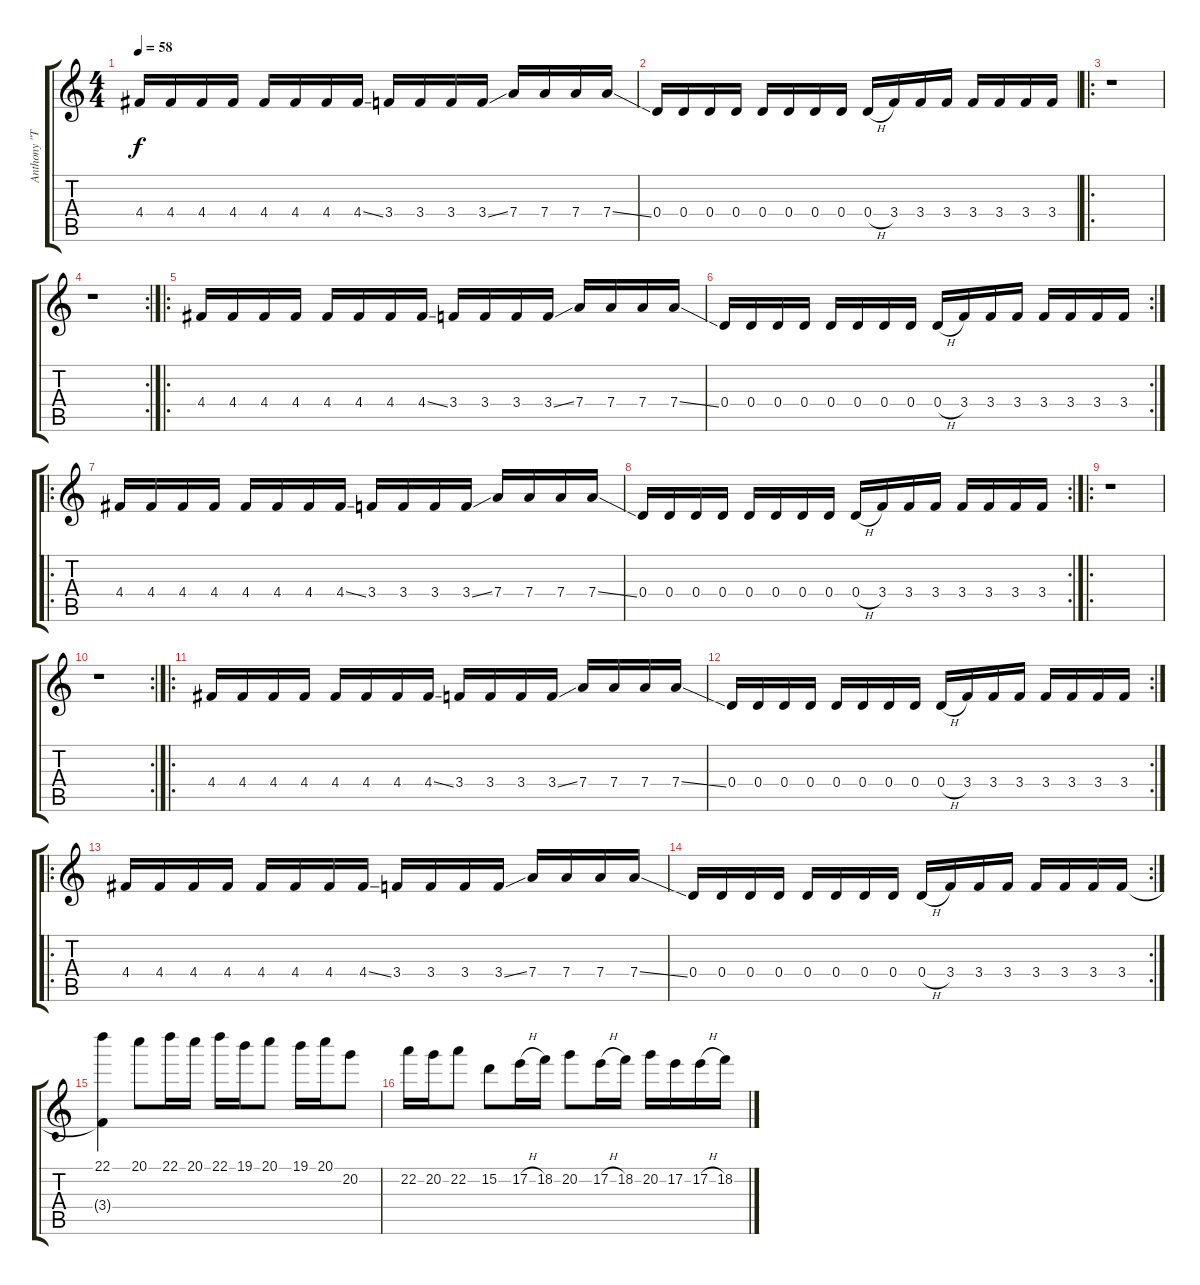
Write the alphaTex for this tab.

\track ("Anthony \"Trouble\" Valli " "Anthony \"T") {instrument distortionguitar}
\staff {score tabs}
\tuning (E4 B3 G3 D3 A2 D2) {hide}
\ts (4 4)
\tempo 58
\clef g2
\ks c
4.4.16{dy f instrument distortionguitar} 4.4.16 4.4.16 4.4.16 4.4.16 4.4.16 4.4.16 4.4{ss}.16 3.4.16 3.4.16 3.4.16 3.4{ss}.16 7.4.16 7.4.16 7.4.16 7.4{ss}.16 |
0.4.16 0.4.16 0.4.16 0.4.16 0.4.16 0.4.16 0.4.16 0.4.16 0.4{h}.16 3.4.16 3.4.16 3.4.16 3.4.16 3.4.16 3.4.16 3.4.16 |
\ro
r.1 |
\rc 2
r.1 |
\ro
4.4.16{instrument electricguitarjazz} 4.4.16 4.4.16 4.4.16 4.4.16 4.4.16 4.4.16 4.4{ss}.16 3.4.16 3.4.16 3.4.16 3.4{ss}.16 7.4.16 7.4.16 7.4.16 7.4{ss}.16 |
\rc 2
0.4.16 0.4.16 0.4.16 0.4.16 0.4.16 0.4.16 0.4.16 0.4.16 0.4{h}.16 3.4.16 3.4.16 3.4.16 3.4.16 3.4.16 3.4.16 3.4.16 |
\ro
4.4.16{instrument distortionguitar} 4.4.16 4.4.16 4.4.16 4.4.16 4.4.16 4.4.16 4.4{ss}.16 3.4.16 3.4.16 3.4.16 3.4{ss}.16 7.4.16 7.4.16 7.4.16 7.4{ss}.16 |
\rc 2
0.4.16 0.4.16 0.4.16 0.4.16 0.4.16 0.4.16 0.4.16 0.4.16 0.4{h}.16 3.4.16 3.4.16 3.4.16 3.4.16 3.4.16 3.4.16 3.4.16 |
\ro
r.1 |
\rc 2
r.1 |
\ro
4.4.16{instrument electricguitarjazz} 4.4.16 4.4.16 4.4.16 4.4.16 4.4.16 4.4.16 4.4{ss}.16 3.4.16 3.4.16 3.4.16 3.4{ss}.16 7.4.16 7.4.16 7.4.16 7.4{ss}.16 |
\rc 2
0.4.16 0.4.16 0.4.16 0.4.16 0.4.16 0.4.16 0.4.16 0.4.16 0.4{h}.16 3.4.16 3.4.16 3.4.16 3.4.16 3.4.16 3.4.16 3.4.16 |
\ro
4.4.16{instrument distortionguitar} 4.4.16 4.4.16 4.4.16 4.4.16 4.4.16 4.4.16 4.4{ss}.16 3.4.16 3.4.16 3.4.16 3.4{ss}.16 7.4.16 7.4.16 7.4.16 7.4{ss}.16 |
\rc 2
0.4.16 0.4.16 0.4.16 0.4.16 0.4.16 0.4.16 0.4.16 0.4.16 0.4{h}.16 3.4.16 3.4.16 3.4.16 3.4.16 3.4.16 3.4.16 3.4.16 |
(22.1 3.4{t}).4 20.1.8 22.1.16 20.1.16 22.1.16 19.1.16 20.1.8 19.1.16 20.1.16 20.2.8 |
22.2.16 20.2.16 22.2.8 15.2.8 17.2{h}.16 18.2.16 20.2.8 17.2{h}.16 18.2.16 20.2.16 17.2.16 17.2{h}.16 18.2.16
